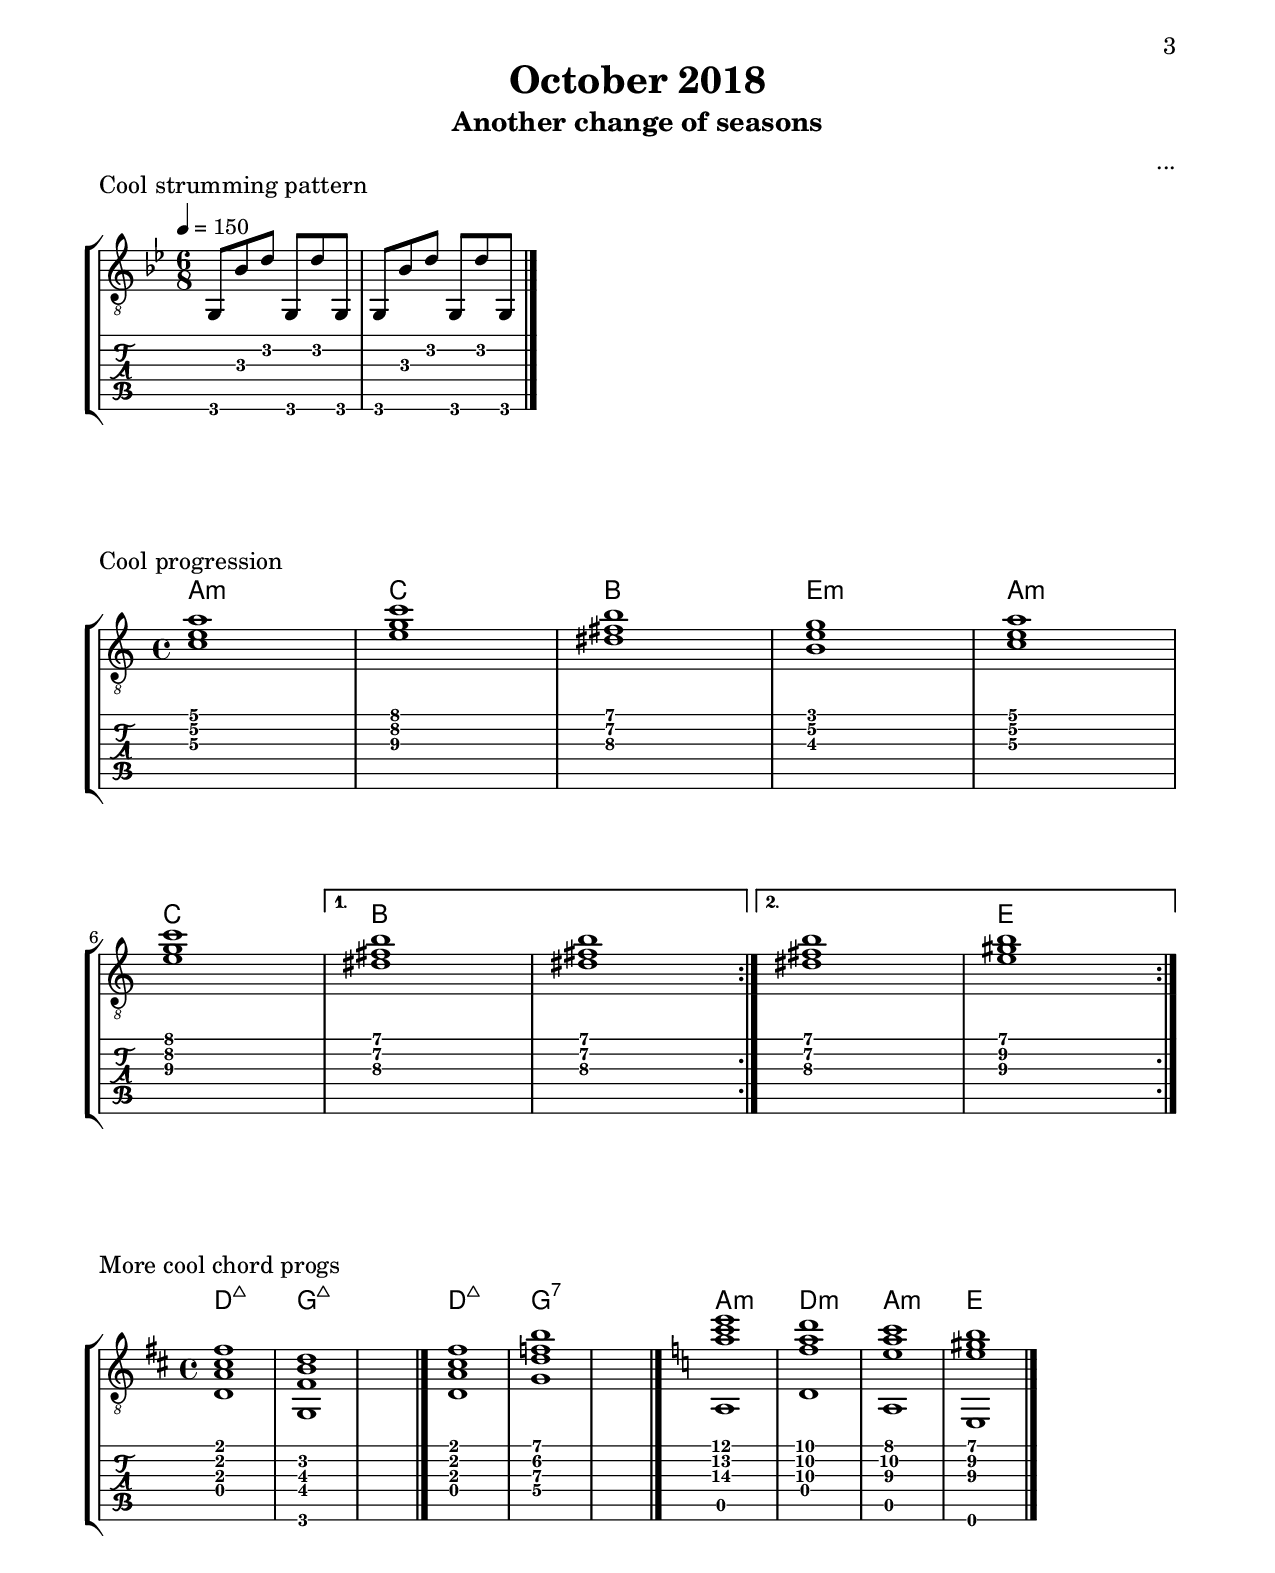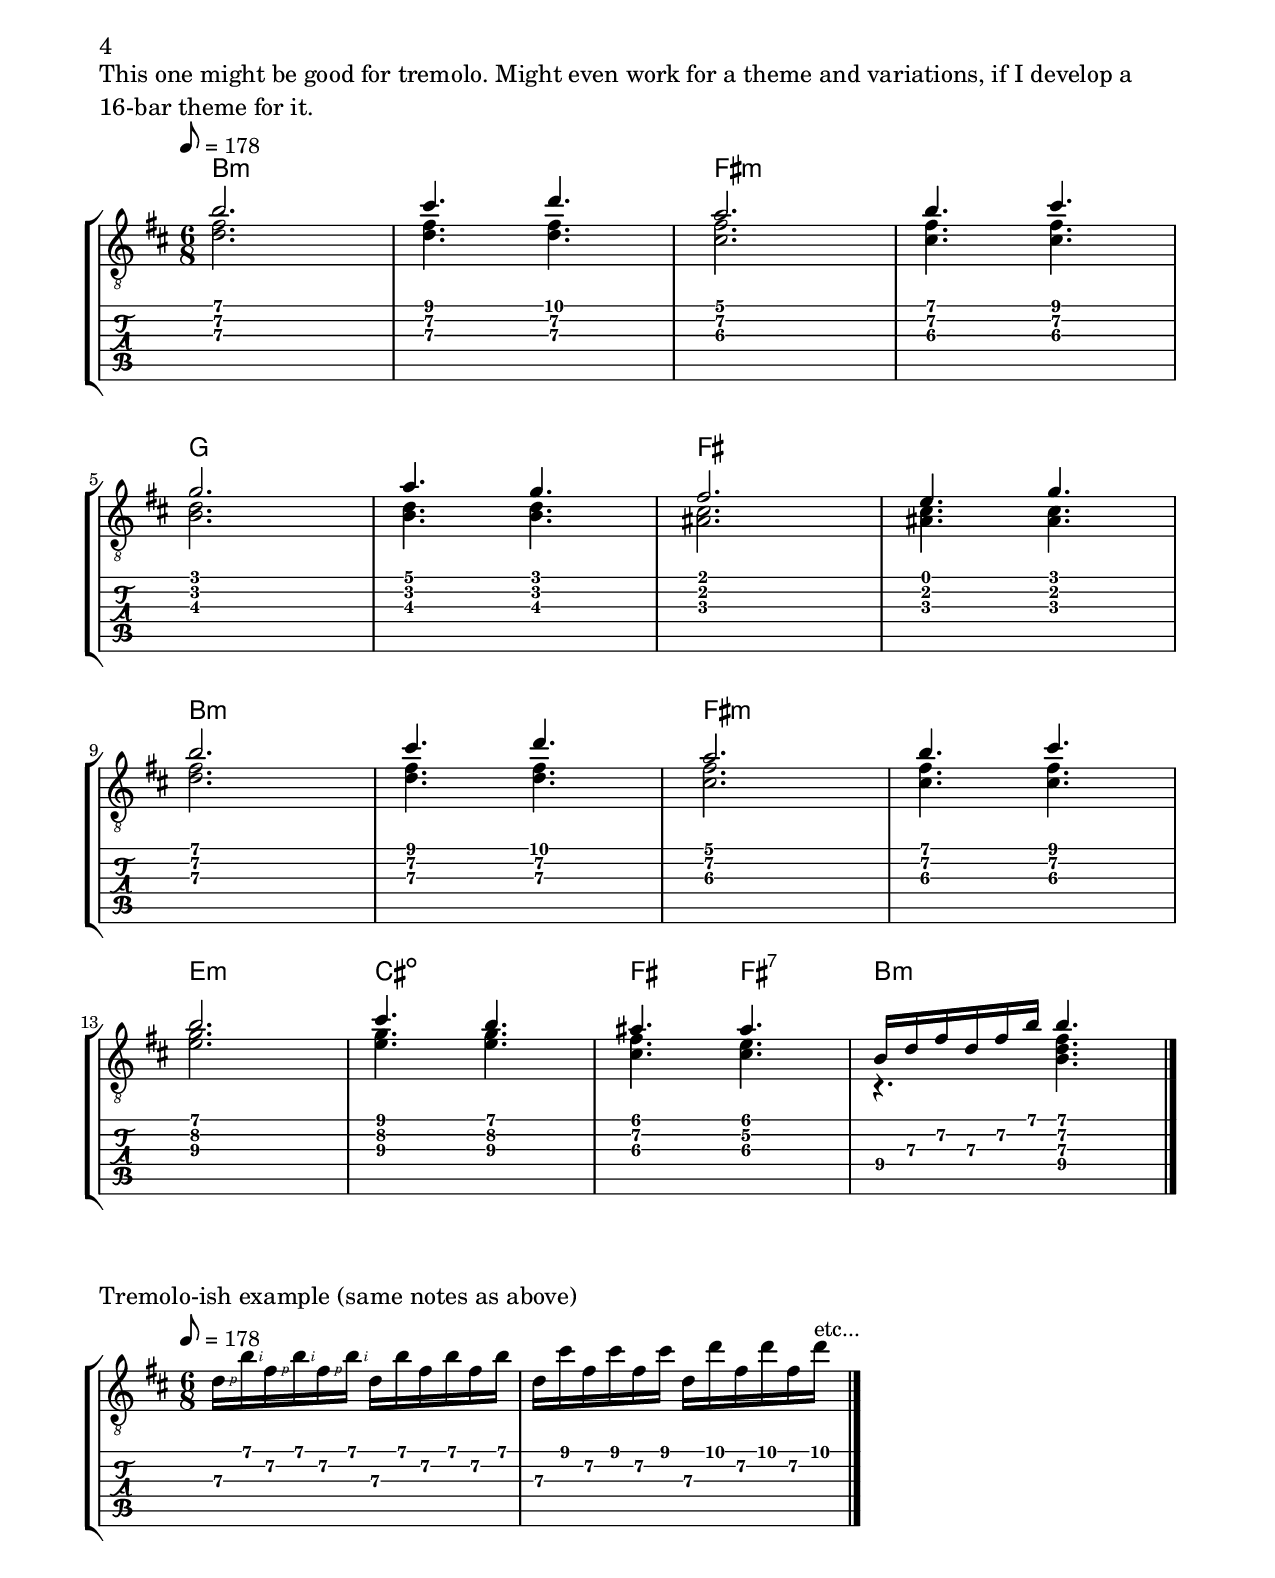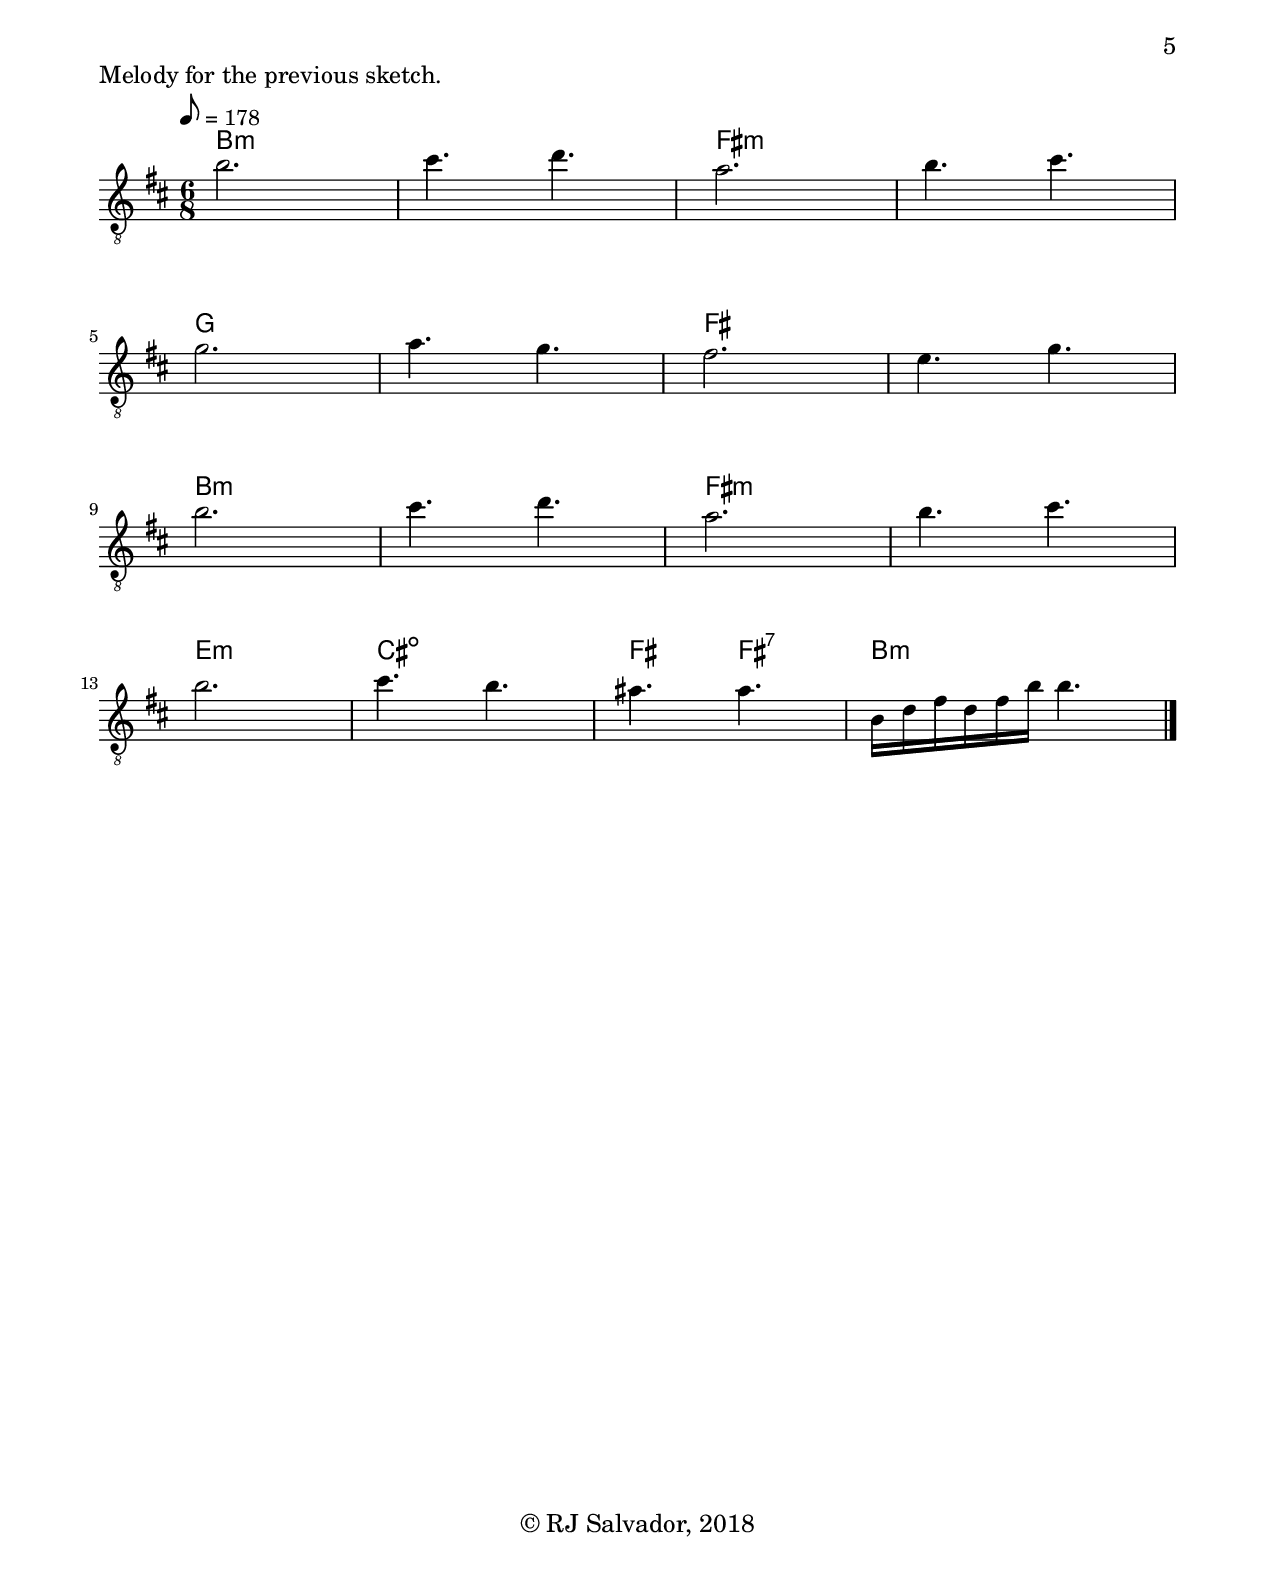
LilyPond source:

\version "2.18.2"
\language "english"

date = #(strftime "%d-%m-%Y" (localtime (current-time)))

\paper {
  #(set-paper-size "letter")
  top-margin = 0.66\in
  left-margin = 0.75\in
  right-margin = 0.75\in
  bottom-margin = 0.66\in

  tocSectionMarkup = \markup \large \column {
    \hspace #1
    \fill-line { \null \italic \fromproperty #'toc:text \null }
    \hspace #1
  }
  
  system-system-spacing.basic-distance = #16
}

\header {
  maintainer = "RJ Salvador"
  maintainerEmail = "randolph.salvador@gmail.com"
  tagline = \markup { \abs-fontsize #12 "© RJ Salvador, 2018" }
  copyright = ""
}

tocSection =
#(define-music-function (parser location text) (markup?)
   (add-toc-item! 'tocSectionMarkup text))

#(set-global-staff-size 21)

\book {
  \bookOutputName "guitar-sketches"

  %%%%%%%%%%%%%%%%%%%%%%%%%%%%%%%%%%%%%%%%%%%%%%%%%%%%%%%%%%%%%%%%%%%%%%%%%%%%%
  %%%%% TITLE PAGE

  \bookpart {
    \header {
      title = \markup \abs-fontsize #34 {
        \center-column {
          \line { "GUITAR SKETCHES" }
          \hspace #0
        }
      }
      subtitle = \markup { \abs-fontsize #18 \medium "Drafts and neat ideas" }
    }
    \paper {
      top-markup-spacing.basic-distance = #20
      left-margin = 1.5\in
      right-margin = 1.5\in
    }
    \markup \abs-fontsize #14 {
      \fill-line {
        \center-column \italic {
          \hspace #0
          \hspace #0
          "by R. J. Salvador"
          \with-color #grey \concat { "Generated on " \date }
        }
      }
    }
  }

  %%%%%%%%%%%%%%%%%%%%%%%%%%%%%%%%%%%%%%%%%%%%%%%%%%%%%%%%%%%%%%%%%%%%%%%%%%%%%
  %%%%% TABLE OF CONTENTS

  \bookpart {  
    \paper {
      indent = 0\mm
      print-page-number = false
      
      top-margin = 1.3\in
      left-margin = 1.75\in
      right-margin = 1.75\in
      bottom-margin = 1.3\in
      
      tocTitleMarkup = \markup \huge \bold \column {
        \fill-line {
          \null "Table of Contents" \null
        }
        \hspace #1
      }
      tocItemMarkup = \tocItemWithDotsMarkup
    }
  
    \markuplist \table-of-contents
  }

  %%%%%%%%%%%%%%%%%%%%%%%%%%%%%%%%%%%%%%%%%%%%%%%%%%%%%%%%%%%%%%%%%%%%%%%%%%%%%
  %%%%% OCTOBER 2018

  \version "2.18.2"
\language "english"
#(define RH rightHandFinger)

\bookpart {
  \tocItem \markup { "October 2018" }
  \paper {
    #(set-paper-size "letter")
    top-margin = 0.5\in
    left-margin = 0.66\in
    right-margin = 0.66\in
    bottom-margin = 0.5\in
  }
  \header {
    title = "October 2018"
    subtitle = "Another change of seasons"
    composer = "..."
  }
  
  \score {
    \layout {
      #(layout-set-staff-size 19)
      \omit Voice.StringNumber
      indent = 0.0\cm
    }
    \header {
      piece = "Cool strumming pattern"
    }
    \midi {
    }

    \new StaffGroup <<
      \new Staff {
        \set Staff.midiInstrument = #"acoustic guitar (nylon)"
        \clef "treble_8"
        \time 6/8
        \key g \minor
        \tempo 4 = 150
        
        g,8 bf d' g, d' g,

        g,8 bf d' g, d' g,

        \break

        \bar "|."
      }
      \new TabStaff {
        \time 6/8
        
        g,8 bf d' g, d' g,
        
        g,8 bf d' g, d' g,
      }
    >>
  }

  \score {
    \layout {
      #(layout-set-staff-size 19)
      \omit Voice.StringNumber
      indent = 0.0\cm
    }
    \header {
      piece = "Cool progression"
    }
    \midi {
      \tempo 4 = 100
    }

    \new StaffGroup <<
      \new ChordNames {
        \set chordChanges = ##t
        \chordmode {
          a1:m
          
          c
          
          b
          
          e:m
          
          a:m
          
          c
          
          b
          
          b
          
          b
          
          e
        }
      }
      \new Staff {
        \set Staff.midiInstrument = #"acoustic guitar (nylon)"
        \clef "treble_8"
        \time 4/4
        \key a \minor
        
        \repeat volta 2 {
          
          <c' e' a'>1

          <e' g' c''>1

          <ds' fs' b'>1

          <b e' g'>1
          

          <c' e' a'>1
          
          \break

          <e' g' c''>1
          
        }
        
        \alternative {
          {
          
            <ds' fs' b'>1

            <ds' fs' b'>1
            
          }
          {
          
            <ds' fs' b'>1

            <e' gs' b'>1
            
          }
        }

        \break

        \bar ":|."
      }
      \new TabStaff {
        \time 4/4
        
        \repeat volta 2 {
          
          <c' e' a'>1

          <e' g' c''>1

          <ds' fs' b'>1

          <b e' g'>1
          

          <c' e' a'>1

          <e' g' c''>1
          
          <ds' fs' b'>1

          <ds' fs' b'>1
          
          
          <ds' fs' b'>1

          <e' gs' b'>1
        }
      }
    >>
  }
  
  \score {
    \layout {
      #(layout-set-staff-size 19)
      \omit Voice.StringNumber
      indent = 0.0\cm
    }
    \header {
      piece = "More cool chord progs"
    }
    \midi {
      \tempo 4 = 100
    }

    \new StaffGroup <<
      \new ChordNames {
        \set chordChanges = ##t
        \chordmode {
          d1:maj7
          
          g:maj7
          
          s1
          
          d:maj7
          
          g:7
          
          s1
          
          a:m
          
          d:m
          
          a:m
          
          e
        }
      }
      \new Staff {
        \set Staff.midiInstrument = #"acoustic guitar (nylon)"
        \clef "treble_8"
        \time 4/4
        \key d \major
        
        <d a cs' fs'>1
        
        <g, fs b d'>1
        
        s1

        \bar "|."
        
        <d a cs' fs'>1
        
        <g d' f' b'>1
        
        s1

        \bar "|."
        
        \key a \minor
        
        << { <a' c'' e''>1 } \\ { a,1 } >>
        
        << { <f' a' d''>1 } \\ { d1 } >>
        
        << { <e' a' c''>1 } \\ { a,1 } >>
        
        << { <e' gs' b'>1 } \\ { e,1 } >>
        
        \bar "|."
      }
      \new TabStaff {
        \time 4/4
        
        <d a cs' fs'>1
        
        <g, fs b d'>1
        
        s1
        
        <d a cs' fs'>1
        
        <g d' f' b'>1
        
        s1
        
        << { <a' c'' e''>1 } \\ { a,1 } >>
        
        << { <f' a' d''>1 } \\ { d1 } >>
        
        << { <e' a' c''>1 } \\ { a,1 } >>
        
        << { <e' gs' b'>1 } \\ { e,1 } >>
      }
    >>
  }
  
  \pageBreak

  \score {
    \layout {
      #(layout-set-staff-size 19)
      \omit Voice.StringNumber
      indent = 0.0\cm
    }
    \header {
      piece = \markup \wordwrap {
        This one might be good for tremolo.
        Might even work for a theme and variations, if I develop a 16-bar theme for it.
      }
    }
    \midi {
    }

    \new StaffGroup <<
      \new ChordNames {
        \set chordChanges = ##t
        \chordmode {
          b1.:m
          
          fs:m
          
          g
          
          fs
          
          b1.:m
          
          fs:m
          
          e2.:m
        
          cs2.:dim
          
          fs4.
          
          fs4.:7
          
          b2.:m
        }
      }
      \new Staff {
        \set Staff.midiInstrument = #"acoustic guitar (nylon)"
        \clef "treble_8"
        \time 6/8
        \key b \minor
        \tempo 8 = 178
        
        << { b'2. } \\ { <d' fs'>2. } >>
        
        << { cs''4. d'' } \\ { <d' fs'>4. <d' fs'>4. } >>
        
        << { a'2. } \\ { <cs' fs'>2. } >>
        
        << { b'4. cs'' } \\ { <cs' fs'>4. <cs' fs'>4. } >>

        \break
        
        << { g'2. } \\ { <b d'>2. } >>
        
        << { a'4. g' } \\ { <b d'>4. <b d'>4. } >>
        
        << { fs'2. } \\ { <as cs'>2. } >>
        
        << { e'4. g' } \\ { <as cs'>4. <as cs'>4. } >>
        
        \break
        
        << { b'2. } \\ { <d' fs'>2. } >>
        
        << { cs''4. d'' } \\ { <d' fs'>4. <d' fs'>4. } >>
        
        << { a'2. } \\ { <cs' fs'>2. } >>
        
        << { b'4. cs'' } \\ { <cs' fs'>4. <cs' fs'>4. } >>

        \break
        
        << { b'2. } \\ { <e'\3 g'\2>2. } >>
        
        << { cs''4. b' } \\ { <e'\3 g'\2>4. <e'\3 g'\2>4. } >>
        
        << { as'4. as'4. } \\ { <cs'\3 fs'\2>4. <cs'\3 e'\2>4. } >>
        
        << { b16 d' fs' d' fs' b' b'4. } \\ { r4. <b d' fs'>4. } >>

        \bar "|."
      }
      \new TabStaff {
        \time 6/8
        
        << { b'2. } \\ { <d'\3 fs'\2>2. } >>
        
        << { cs''4. d'' } \\ { <d'\3 fs'\2>4. <d'\3 fs'\2>4. } >>
        
        << { a'2. } \\ { <cs'\3 fs'\2>2. } >>
        
        << { b'4. cs'' } \\ { <cs'\3 fs'\2>4. <cs'\3 fs'\2>4. } >>

        \break
        
        << { g'2. } \\ { <b\3 d'\2>2. } >>
        
        << { a'4. g' } \\ { <b\3 d'\2>4. <b d'>4. } >>
        
        << { fs'2. } \\ { <as\3 cs'\2>2. } >>
        
        << { e'4. g' } \\ { <as\3 cs'\2>4. <as\3 cs'\2>4. } >>
        
        \break
        
        << { b'2. } \\ { <d'\3 fs'\2>2. } >>
        
        << { cs''4. d'' } \\ { <d'\3 fs'\2>4. <d'\3 fs'\2>4. } >>
        
        << { a'2. } \\ { <cs'\3 fs'\2>2. } >>
        
        << { b'4. cs'' } \\ { <cs'\3 fs'\2>4. <cs'\3 fs'\2>4. } >>

        \break
        
        << { b'2. } \\ { <e'\3 g'\2>2. } >>
        
        << { cs''4. b' } \\ { <e'\3 g'\2>4. <e'\3 g'\2>4. } >>
        
        << { as'4. as'4. } \\ { <cs'\3 fs'\2>4. <cs'\3 e'\2>4. } >>
        
        << { b16\4 d'\3 fs'\2 d'\3 fs'\2 b' b'4. } \\ { r4. <b\4 d'\3 fs'\2>4. } >>
      }
    >>
  }
  
  \score {
    \layout {
      #(layout-set-staff-size 19)
      \omit Voice.StringNumber
      indent = 0.0\cm
    }
    \header {
      piece = "Tremolo-ish example (same notes as above)"
    }
    \midi {
    }

    \new StaffGroup <<
      \new Staff {
        \set Staff.midiInstrument = #"acoustic guitar (nylon)"
        \clef "treble_8"
        \time 6/8
        \key b \minor
        \tempo 8 = 178
        
        d'16\RH #1 b'\RH #2 fs'\RH #1 b'\RH #2 fs'\RH #1 b'\RH #2 d' b' fs' b' fs' b'
        
        d'16 cs'' fs' cs'' fs' cs'' d' d'' fs' d'' fs' d''^"etc..."

        \bar "|."
      }
      \new TabStaff {
        \time 6/8
        
        d'16\3 b'\1 fs'\2 b'\1 fs'\2 b'\1 d'\3 b'\1 fs'\2 b'\1 fs'\2 b'\1
        
        d'16\3 cs''\1 fs'\2 cs''\1 fs'\2 cs''\1 d'\3 d''\1 fs'\2 d''\1 fs'\2 d''\1
      }
    >>
  }
  
  \score {
    \layout {
      #(layout-set-staff-size 19)
      \omit Voice.StringNumber
      indent = 0.0\cm
    }
    \header {
      piece = \markup \wordwrap {
        Melody for the previous sketch.
      }
    }
    \midi {
    }

    \new StaffGroup <<
      \new ChordNames {
        \set chordChanges = ##t
        \chordmode {
          b1.:m
          
          fs:m
          
          g
          
          fs
          
          b1.:m
          
          fs:m
          
          e2.:m
        
          cs2.:dim
          
          fs4.
          
          fs4.:7
          
          b2.:m
        }
      }
      \new Staff {
        \set Staff.midiInstrument = #"acoustic guitar (nylon)"
        \clef "treble_8"
        \time 6/8
        \key b \minor
        \tempo 8 = 178
        
        b'2.
        
        cs''4. d''
        
        a'2.
        
        b'4. cs''

        \break
        
        g'2.
        
        a'4. g'
        
        fs'2.
        
        e'4. g'
        
        \break
        
        b'2.
        
        cs''4. d''
        
        a'2.
        
        b'4. cs''

        \break
        
        b'2.
        
        cs''4. b'
        
        as'4. as'4.
        
        b16 d' fs' d' fs' b' b'4.

        \bar "|."
      }
    >>
  }
}

}
